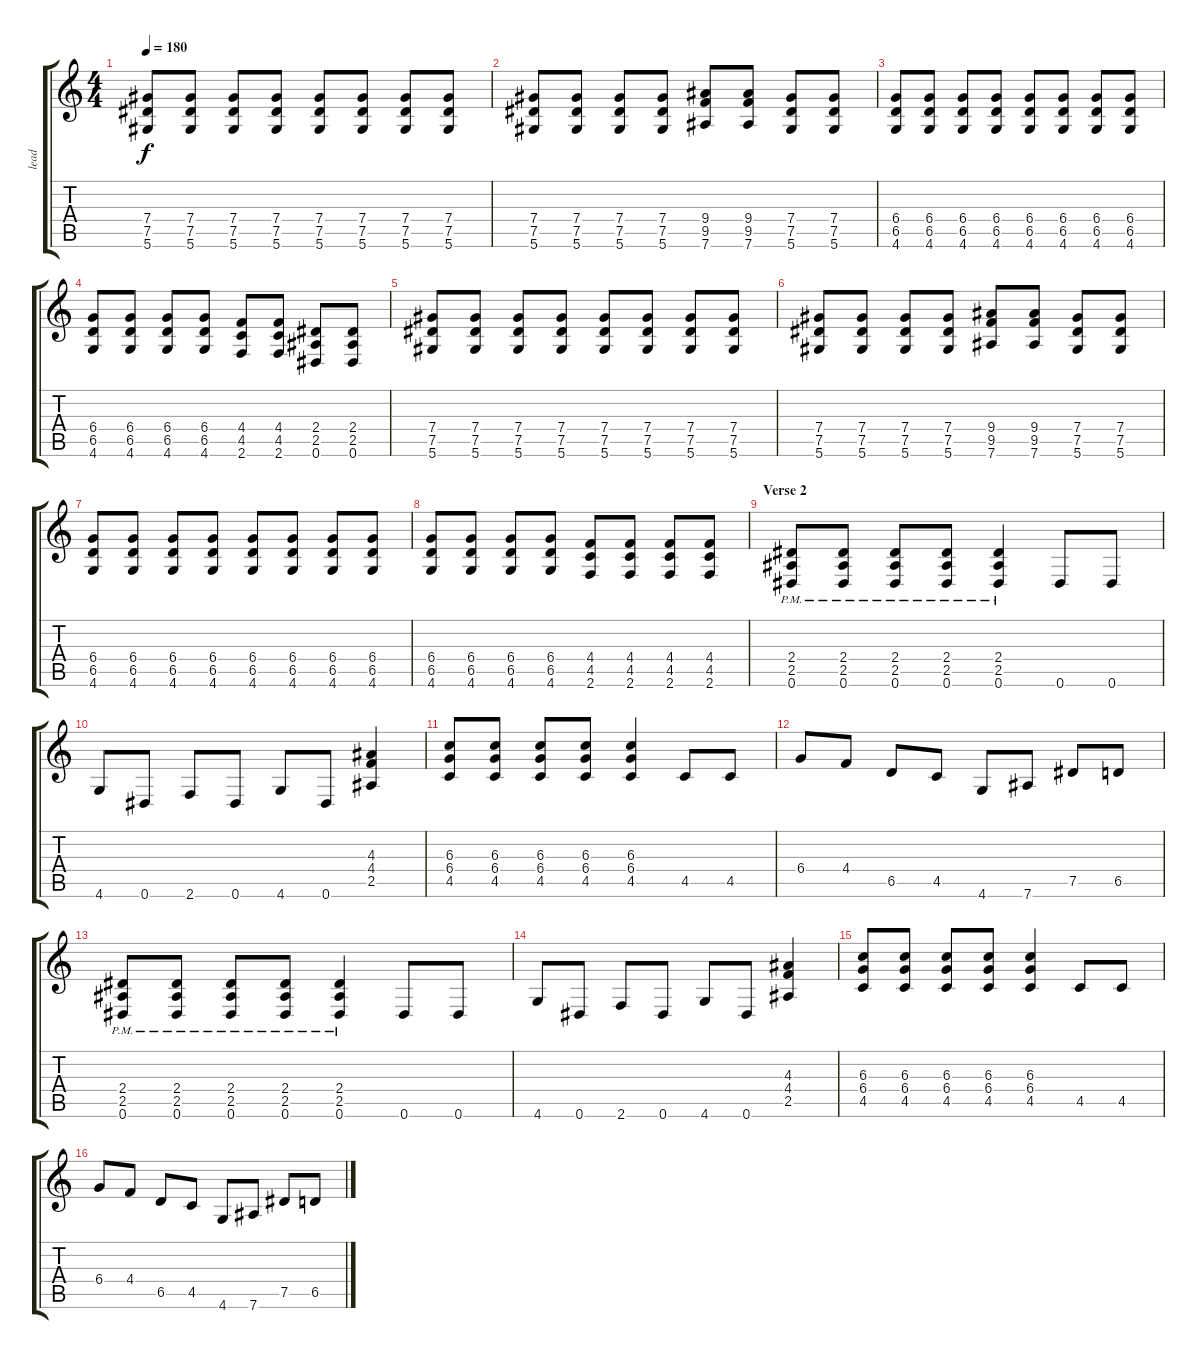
\track ("lead" "lead") {instrument distortionguitar}
\staff {score tabs}
\tuning (Eb4 Bb3 Gb3 Db3 Ab2 Eb2) {hide}
\ts (4 4)
\tempo 180
\clef g2
\ks c
(7.4 7.5 5.6).8{dy f} (7.4 7.5 5.6).8 (7.4 7.5 5.6).8 (7.4 7.5 5.6).8 (7.4 7.5 5.6).8 (7.4 7.5 5.6).8 (7.4 7.5 5.6).8 (7.4 7.5 5.6).8 |
(7.4 7.5 5.6).8 (7.4 7.5 5.6).8 (7.4 7.5 5.6).8 (7.4 7.5 5.6).8 (9.4 9.5 7.6).8 (9.4 9.5 7.6).8 (7.4 7.5 5.6).8 (7.4 7.5 5.6).8 |
(6.4 6.5 4.6).8 (6.4 6.5 4.6).8 (6.4 6.5 4.6).8 (6.4 6.5 4.6).8 (6.4 6.5 4.6).8 (6.4 6.5 4.6).8 (6.4 6.5 4.6).8 (6.4 6.5 4.6).8 |
(6.4 6.5 4.6).8 (6.4 6.5 4.6).8 (6.4 6.5 4.6).8 (6.4 6.5 4.6).8 (4.4 4.5 2.6).8 (4.4 4.5 2.6).8 (2.4 2.5 0.6).8 (2.4 2.5 0.6).8 |
(7.4 7.5 5.6).8 (7.4 7.5 5.6).8 (7.4 7.5 5.6).8 (7.4 7.5 5.6).8 (7.4 7.5 5.6).8 (7.4 7.5 5.6).8 (7.4 7.5 5.6).8 (7.4 7.5 5.6).8 |
(7.4 7.5 5.6).8 (7.4 7.5 5.6).8 (7.4 7.5 5.6).8 (7.4 7.5 5.6).8 (9.4 9.5 7.6).8 (9.4 9.5 7.6).8 (7.4 7.5 5.6).8 (7.4 7.5 5.6).8 |
(6.4 6.5 4.6).8 (6.4 6.5 4.6).8 (6.4 6.5 4.6).8 (6.4 6.5 4.6).8 (6.4 6.5 4.6).8 (6.4 6.5 4.6).8 (6.4 6.5 4.6).8 (6.4 6.5 4.6).8 |
(6.4 6.5 4.6).8 (6.4 6.5 4.6).8 (6.4 6.5 4.6).8 (6.4 6.5 4.6).8 (4.4 4.5 2.6).8 (4.4 4.5 2.6).8 (4.4 4.5 2.6).8 (4.4 4.5 2.6).8 |
\section ("" "Verse 2")
(2.4 2.5 0.6{pm}).8 (2.4 2.5 0.6{pm}).8 (2.4 2.5 0.6{pm}).8 (2.4 2.5 0.6{pm}).8 (2.4 2.5 0.6{pm}).4 0.6.8 0.6.8 |
4.6.8 0.6.8 2.6.8 0.6.8 4.6.8 0.6.8 (4.3 4.4 2.5).4 |
(6.3 6.4 4.5).8 (6.3 6.4 4.5).8 (6.3 6.4 4.5).8 (6.3 6.4 4.5).8 (6.3 6.4 4.5).4 4.5.8 4.5.8 |
6.4.8 4.4.8 6.5.8 4.5.8 4.6.8 7.6.8 7.5.8 6.5.8 |
(2.4 2.5 0.6{pm}).8 (2.4 2.5 0.6{pm}).8 (2.4 2.5 0.6{pm}).8 (2.4 2.5 0.6{pm}).8 (2.4 2.5 0.6{pm}).4 0.6.8 0.6.8 |
4.6.8 0.6.8 2.6.8 0.6.8 4.6.8 0.6.8 (4.3 4.4 2.5).4 |
(6.3 6.4 4.5).8 (6.3 6.4 4.5).8 (6.3 6.4 4.5).8 (6.3 6.4 4.5).8 (6.3 6.4 4.5).4 4.5.8 4.5.8 |
6.4.8 4.4.8 6.5.8 4.5.8 4.6.8 7.6.8 7.5.8 6.5.8
